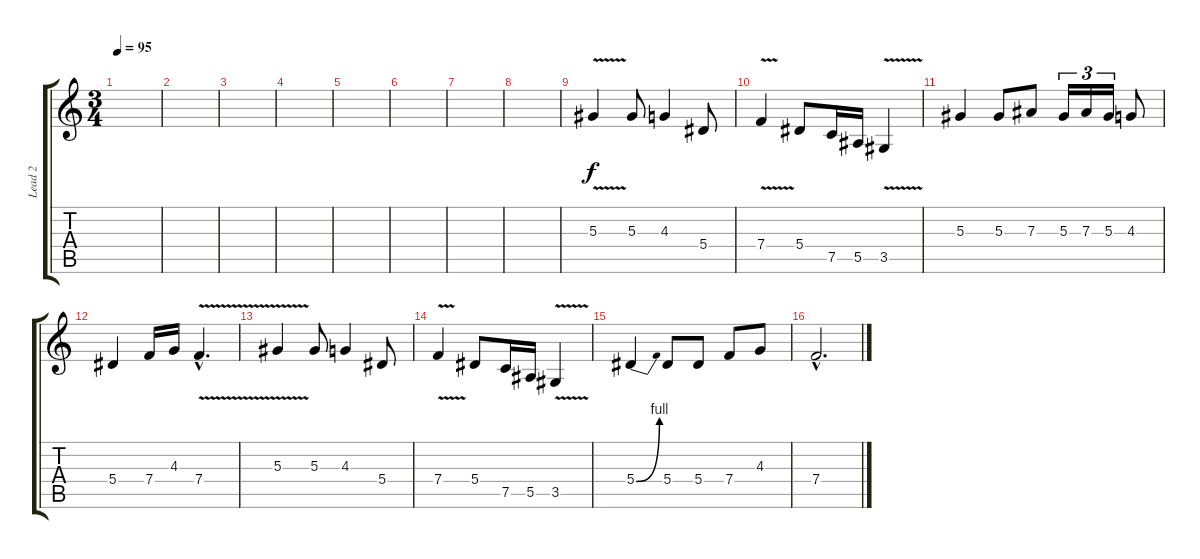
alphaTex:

\track ("Lead 2" "Lead 2") {instrument distortionguitar}
\staff {score tabs}
\tuning (C4 G3 Eb3 Bb2 F2 C2) {hide}
\ts (3 4)
\tempo 95
\clef g2
\ks c
|
|
|
|
|
|
|
|
5.3{v}.4 5.3.8 4.3.4 5.4.8 |
7.4{v}.4 5.4.8 7.5.16 5.5.16 3.5{v}.4 |
5.3.4 5.3.8 7.3.8 5.3.16{tu (3 2)} 7.3.16{tu (3 2)} 5.3.16{tu (3 2)} 4.3.8 |
5.4.4 7.4.16 4.3.16 7.4{v hac}.4{d} |
5.3{v}.4 5.3.8 4.3.4 5.4.8 |
7.4{v}.4 5.4.8 7.5.16 5.5.16 3.5{v}.4 |
5.4{be (bend 0 0 60 4)}.4 5.4.8 5.4.8 7.4.8 4.3.8 |
7.4{hac}.2{d}
